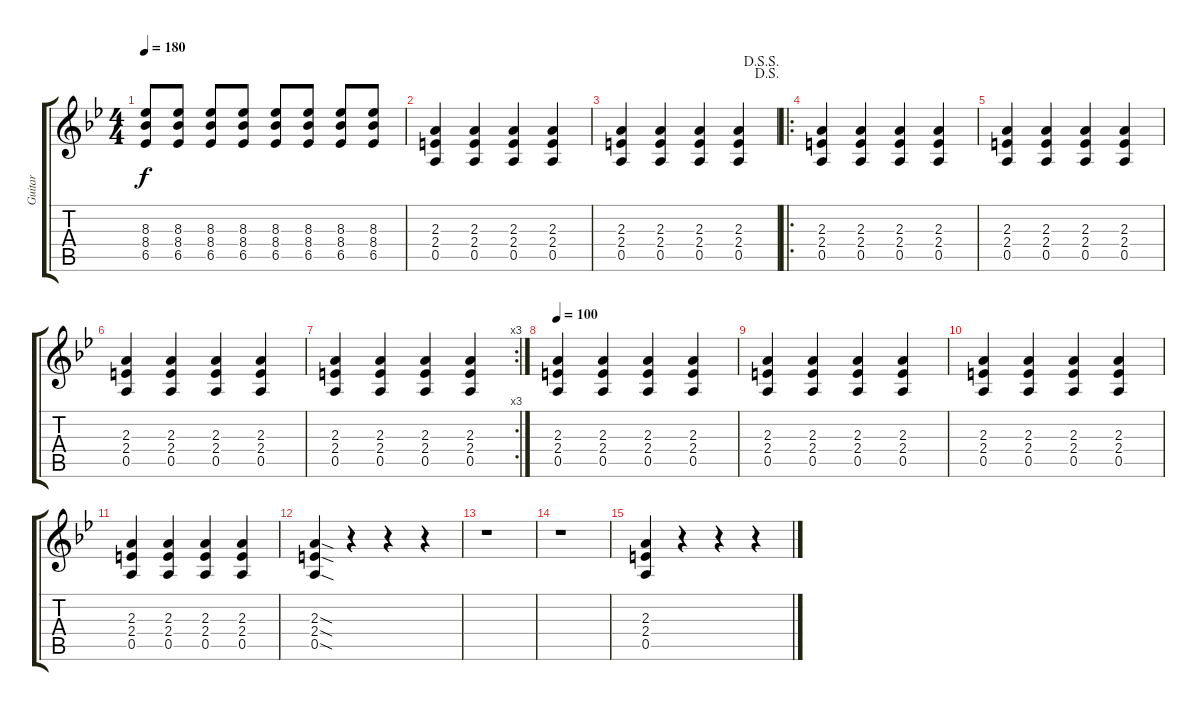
\track ("Guitar" "Guitar") {instrument distortionguitar}
\staff {score tabs}
\tuning (E4 B3 G3 D3 A2 E2) {hide}
\ts (4 4)
\tempo 180
\clef g2
\ks bb
(8.3 8.4 6.5).8{dy f} (8.3 8.4 6.5).8 (8.3 8.4 6.5).8 (8.3 8.4 6.5).8 (8.3 8.4 6.5).8 (8.3 8.4 6.5).8 (8.3 8.4 6.5).8 (8.3 8.4 6.5).8 |
(2.3 2.4 0.5).4 (2.3 2.4 0.5).4 (2.3 2.4 0.5).4 (2.3 2.4 0.5).4 |
\jump dalsegno
\jump dalsegnosegno
(2.3 2.4 0.5).4 (2.3 2.4 0.5).4 (2.3 2.4 0.5).4 (2.3 2.4 0.5).4 |
\ro
(2.3 2.4 0.5).4 (2.3 2.4 0.5).4 (2.3 2.4 0.5).4 (2.3 2.4 0.5).4 |
(2.3 2.4 0.5).4 (2.3 2.4 0.5).4 (2.3 2.4 0.5).4 (2.3 2.4 0.5).4 |
(2.3 2.4 0.5).4 (2.3 2.4 0.5).4 (2.3 2.4 0.5).4 (2.3 2.4 0.5).4 |
\rc 3
(2.3 2.4 0.5).4 (2.3 2.4 0.5).4 (2.3 2.4 0.5).4 (2.3 2.4 0.5).4 |
\tempo 100
(2.3 2.4 0.5).4 (2.3 2.4 0.5).4 (2.3 2.4 0.5).4 (2.3 2.4 0.5).4 |
(2.3 2.4 0.5).4 (2.3 2.4 0.5).4 (2.3 2.4 0.5).4 (2.3 2.4 0.5).4 |
(2.3 2.4 0.5).4 (2.3 2.4 0.5).4 (2.3 2.4 0.5).4 (2.3 2.4 0.5).4 |
(2.3 2.4 0.5).4 (2.3 2.4 0.5).4 (2.3 2.4 0.5).4 (2.3 2.4 0.5).4 |
(2.3{sod} 2.4{sod} 0.5{sod}).4 r.4 r.4 r.4 |
r.1 |
r.1 |
(2.3 2.4 0.5).4 r.4 r.4 r.4
